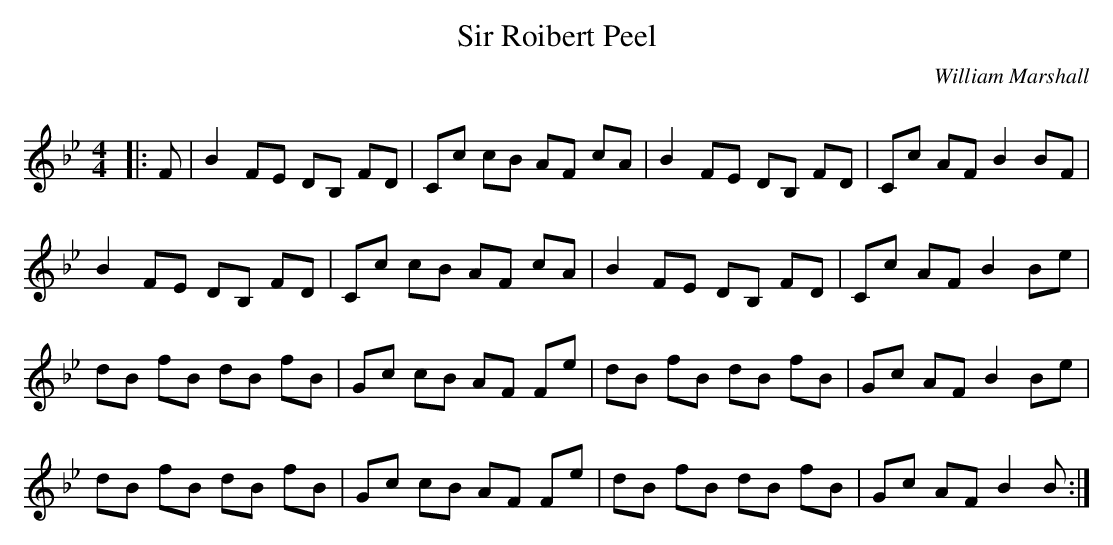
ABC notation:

X:1
T: Sir Roibert Peel
C:William Marshall
Q: 232
K:Bb
M:4/4
L:1/8
|:F|B2 FE DB, FD|Cc cB AF cA|B2 FE DB, FD|Cc AF B2 BF|
B2 FE DB, FD|Cc cB AF cA|B2 FE DB, FD|Cc AF B2 Be|
dB fB dB fB|Gc cB AF Fe|dB fB dB fB|Gc AF B2 Be|
dB fB dB fB|Gc cB AF Fe|dB fB dB fB|Gc AF B2 B:|
